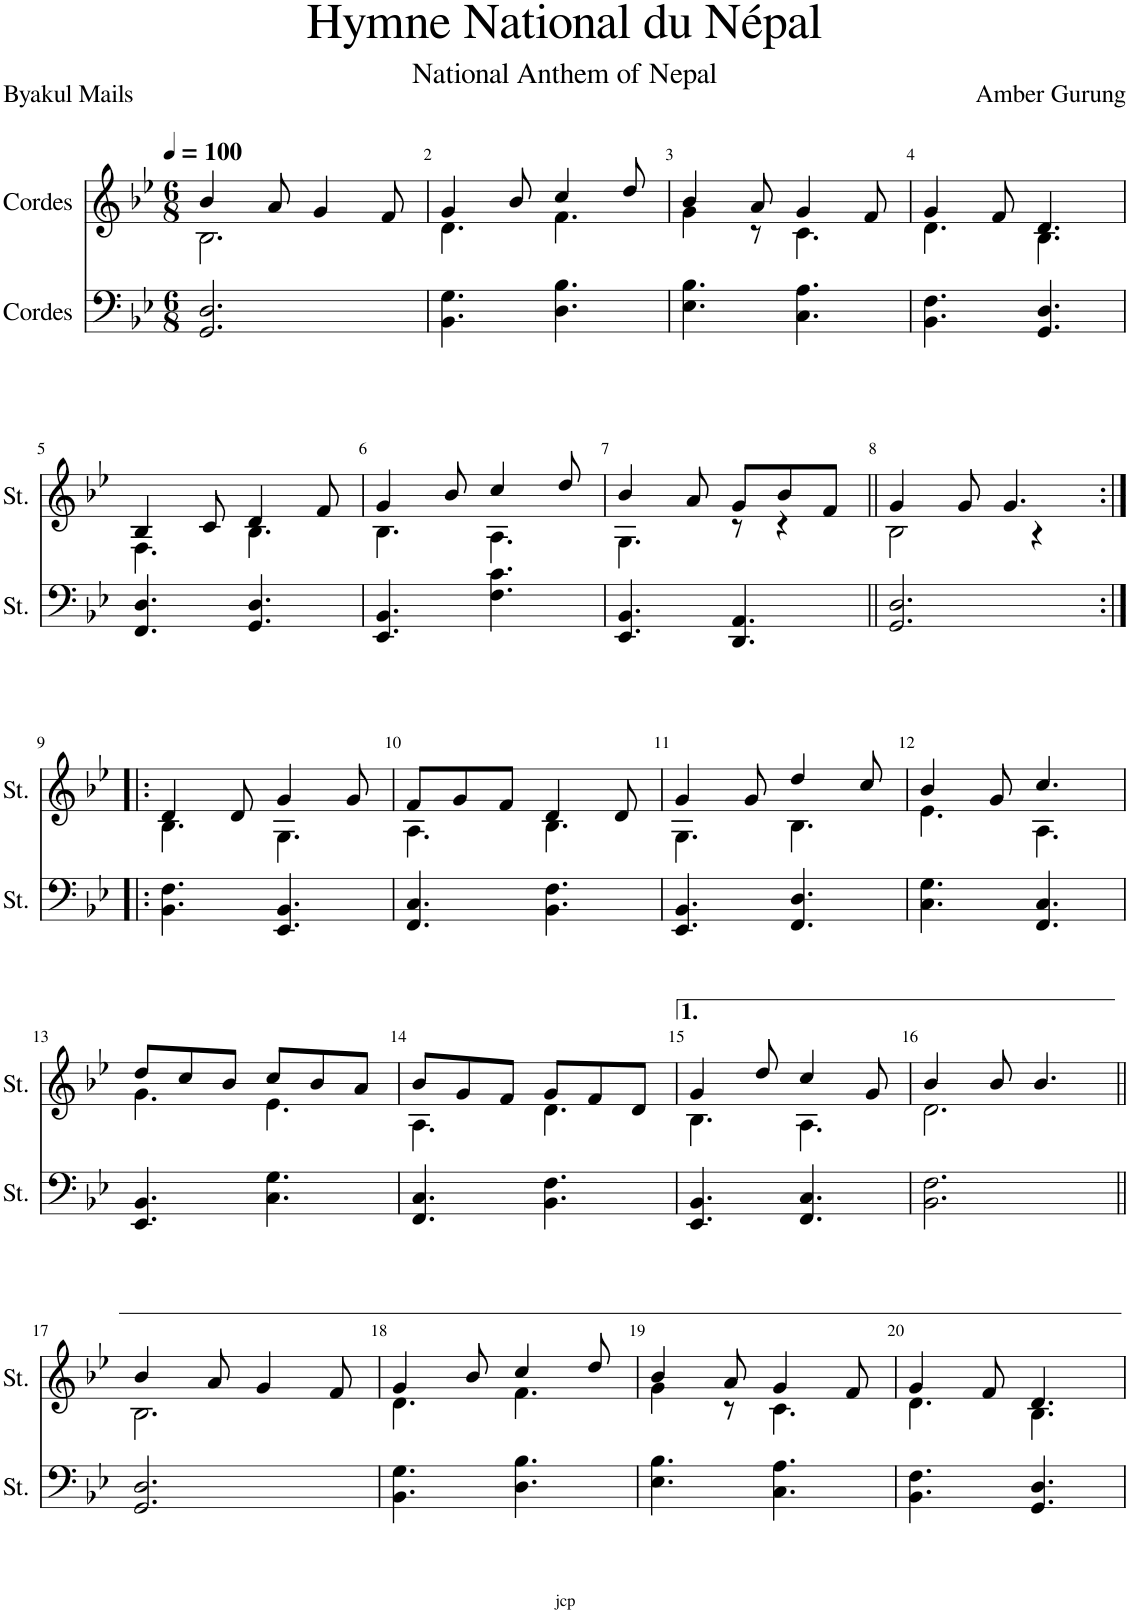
**kern	**kern
*part2	*part1
*staff2	*staff1
*I"Cordes	*I"Cordes
*clefF4	*clefG2
*k[b-e-]	*k[b-e-]
*M6/8	*M6/8
*MM100	*MM100
=1	=1
*	*^
2.GG/ 2.D/	4b-/	2.B-\
.	8a/	.
.	4g/	.
.	8f/	.
=2	=2	=2
4.BB-\ 4.G\	4g/	4.d\
.	8b-/	.
4.D\ 4.B-\	4cc/	4.f\
.	8dd/	.
=3	=3	=3
4.E-\ 4.B-\	4b-/	4g\
.	8a/	8r
4.C\ 4.A\	4g/	4.c\
.	8f/	.
=4	=4	=4
4.BB-\ 4.F\	4g/	4.d\
.	8f/	.
4.GG/ 4.D/	4.d/	4.B-\
!!LO:LB:g=z	!!
=5	=5	=5
4.FF/ 4.D/	4B-/	4.F\
.	8c/	.
4.GG/ 4.D/	4d/	4.B-\
.	8f/	.
=6	=6	=6
4.EE-/ 4.BB-/	4g/	4.B-\
.	8b-/	.
4.F\ 4.c\	4cc/	4.A\
.	8dd/	.
=7	=7	=7
4.EE-/ 4.BB-/	4b-/	4.G\
.	8a/	.
4.DD/ 4.AA/	8g/L	8r
.	8b-/	4r
.	8f/J	.
=8||	=8||	=8||
2.GG/ 2.D/	4g/	2B-\
.	8g/	.
.	4.g/	.
.	.	4r
!!LO:LB:g=z	!!
=9:|!|:	=9:|!|:	=9:|!|:
4.BB-\ 4.F\	4d/	4.B-\
.	8d/	.
4.EE-/ 4.BB-/	4g/	4.G\
.	8g/	.
=10	=10	=10
4.FF/ 4.C/	8f/L	4.A\
.	8g/	.
.	8f/J	.
4.BB-\ 4.F\	4d/	4.B-\
.	8d/	.
=11	=11	=11
4.EE-/ 4.BB-/	4g/	4.G\
.	8g/	.
4.FF/ 4.D/	4dd/	4.B-\
.	8cc/	.
=12	=12	=12
4.C\ 4.G\	4b-/	4.e-\
.	8g/	.
4.FF/ 4.C/	4.cc/	4.A\
!!LO:LB:g=z	!!
=13	=13	=13
4.EE-/ 4.BB-/	8dd/L	4.g\
.	8cc/	.
.	8b-/J	.
4.C\ 4.G\	8cc/L	4.e-\
.	8b-/	.
.	8a/J	.
=14	=14	=14
4.FF/ 4.C/	8b-/L	4.A\
.	8g/	.
.	8f/J	.
4.BB-\ 4.F\	8g/L	4.d\
.	8f/	.
.	8d/J	.
=15	=15	=15
4.EE-/ 4.BB-/	4g/	4.B-\
.	8dd/	.
4.FF/ 4.C/	4cc/	4.A\
.	8g/	.
=16	=16	=16
2.BB-\ 2.F\	4b-/	2.d\
.	8b-/	.
.	4.b-/	.
!!LO:LB:g=z	!!
=17||	=17||	=17||
2.GG/ 2.D/	4b-/	2.B-\
.	8a/	.
.	4g/	.
.	8f/	.
=18	=18	=18
4.BB-\ 4.G\	4g/	4.d\
.	8b-/	.
4.D\ 4.B-\	4cc/	4.f\
.	8dd/	.
=19	=19	=19
4.E-\ 4.B-\	4b-/	4g\
.	8a/	8r
4.C\ 4.A\	4g/	4.c\
.	8f/	.
=20	=20	=20
4.BB-\ 4.F\	4g/	4.d\
.	8f/	.
4.GG/ 4.D/	4.d/	4.B-\
*	*v	*v
=	=
*-	*-
